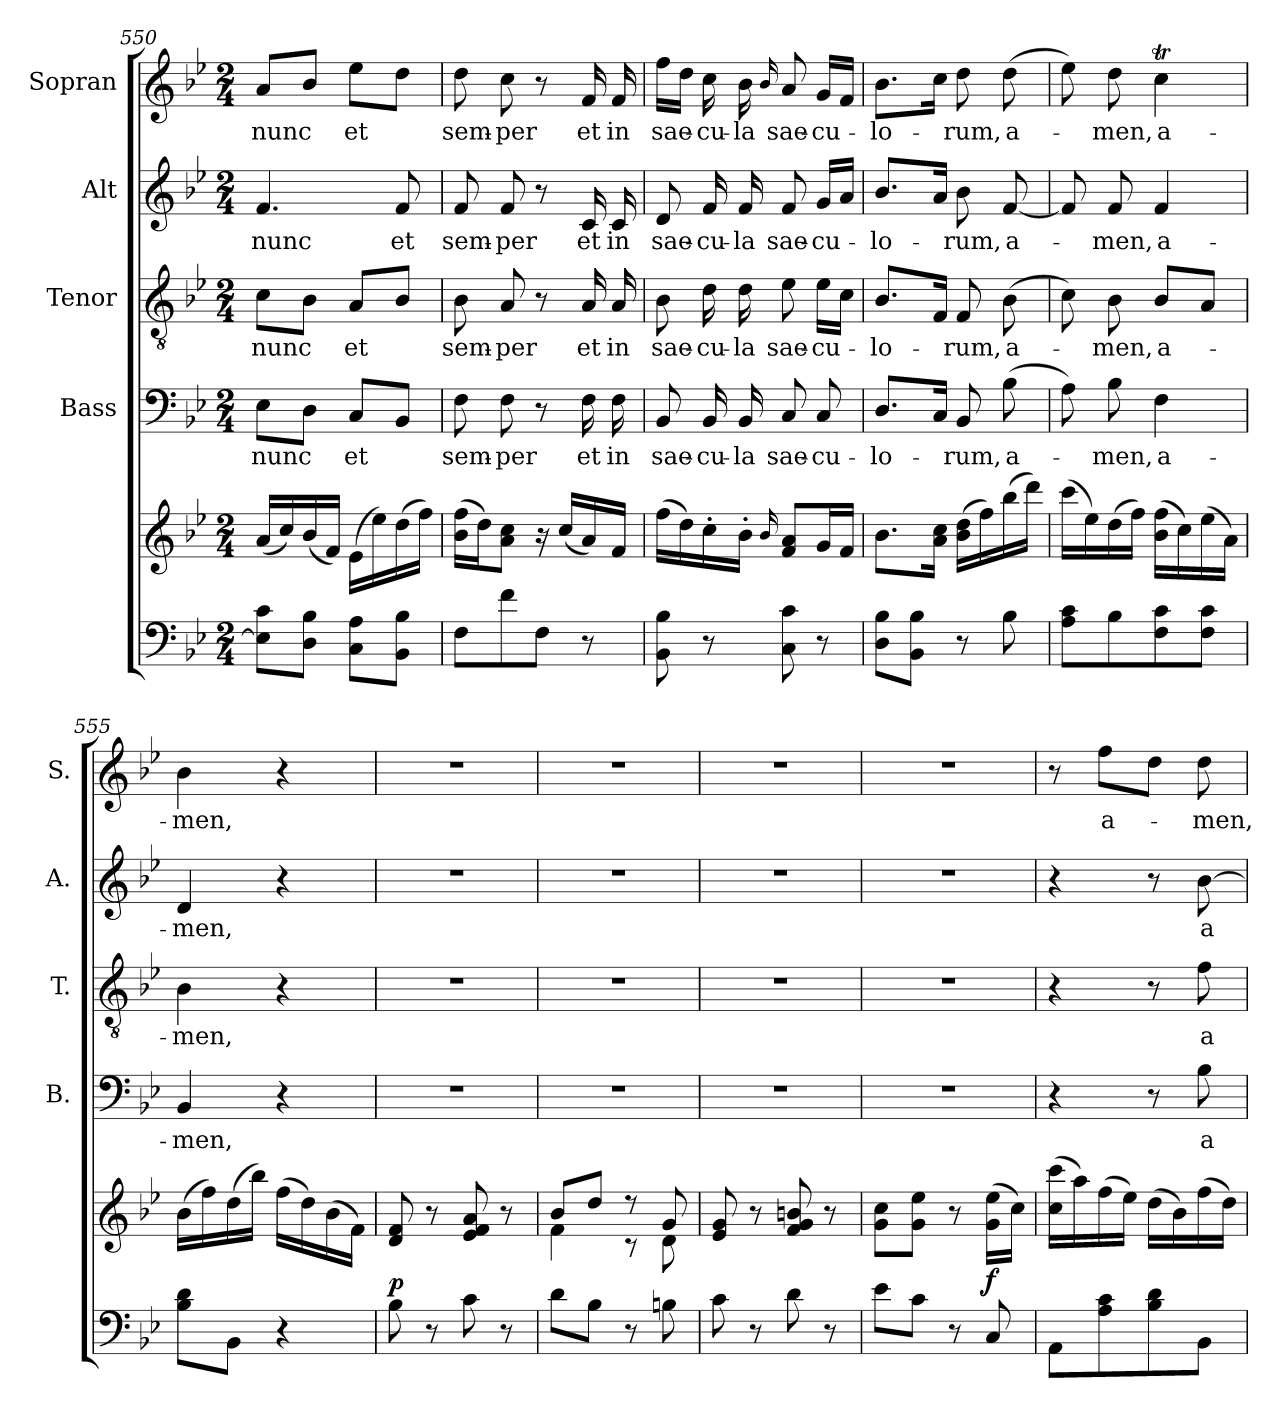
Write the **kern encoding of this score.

**kern	**kern	**dynam	**kern	**text	**kern	**text	**kern	**text	**kern	**text
*part5	*part5	*part5	*part4	*part4	*part3	*part3	*part2	*part2	*part1	*part1
*staff6	*staff5	*staff5/6	*staff4	*staff4	*staff3	*staff3	*staff2	*staff2	*staff1	*staff1
*	*	*	*I"Bass	*	*I"Tenor	*	*I"Alt	*	*I"Sopran	*
*	*	*	*I'B.	*	*I'T.	*	*I'A.	*	*I'S.	*
!!LO:LB:g=z
*clefF4	*clefG2	*	*clefF4	*	*clefGv2	*	*clefG2	*	*clefG2	*
*k[b-e-]	*k[b-e-]	*	*k[b-e-]	*	*k[b-e-]	*	*k[b-e-]	*	*k[b-e-]	*
*B-:	*B-:	*	*B-:	*	*B-:	*	*B-:	*	*B-:	*
*M2/4	*M2/4	*	*M2/4	*	*M2/4	*	*M2/4	*	*M2/4	*
=550	=550	=550	=550	=550	=550	=550	=550	=550	=550	=550
!	!	!	!	!LO:LY:b	!	!LO:LY:b	!	!LO:LY:b	!	!LO:LY:b
8E-\] 8c\L	(<16a/LL	.	8E-\L	nunc	8c\L	nunc	4.f/	nunc	8a/L	nunc
.	16cc/)	.	.	.	.	.	.	.	.	.
8D\ 8B-\J	(<16b-/	.	8D\J	.	8B-\J	.	.	.	8b-/J	.
.	16f/JJ)	.	.	.	.	.	.	.	.	.
!	!	!	!	!LO:LY:b	!	!LO:LY:b	!	!	!	!LO:LY:b
8C\ 8A\L	(>16e-\LL	.	8C/L	et	8A/L	et	.	.	8ee-\L	et
.	16ee-\)	.	.	.	.	.	.	.	.	.
!	!	!	!	!	!	!	!	!LO:LY:b	!	!
8BB-\ 8B-\J	(>16dd\	.	8BB-/J	.	8B-/J	.	8f/	et	8dd\J	.
.	16ff\JJ)	.	.	.	.	.	.	.	.	.
=551	=551	=551	=551	=551	=551	=551	=551	=551	=551	=551
!	!	!	!	!LO:LY:b	!	!LO:LY:b	!	!LO:LY:b	!	!LO:LY:b
8F\L	(>16b-\ 16ff\LL	.	8F\	sem-	8B-\	sem-	8f/	sem-	8dd\	sem-
.	16dd\J)	.	.	.	.	.	.	.	.	.
!	!	!	!	!LO:LY:b	!	!LO:LY:b	!	!LO:LY:b	!	!LO:LY:b
8f\	8a\ 8cc\J	.	8F\	-per	8A/	-per	8f/	-per	8cc\	-per
8F\J	16r	.	8r	.	8r	.	8r	.	8r	.
.	(<16cc/LL	.	.	.	.	.	.	.	.	.
!	!	!	!	!LO:LY:b	!	!LO:LY:b	!	!LO:LY:b	!	!LO:LY:b
8r	16a/)	.	16F\	et	16A/	et	16c/	et	16f/	et
!	!	!	!	!LO:LY:b	!	!LO:LY:b	!	!LO:LY:b	!	!LO:LY:b
.	16f/JJ	.	16F\	in	16A/	in	16c/	in	16f/	in
=552	=552	=552	=552	=552	=552	=552	=552	=552	=552	=552
!	!	!	!	!LO:LY:b	!	!LO:LY:b	!	!LO:LY:b	!	!LO:LY:b
8BB-\ 8B-\	(>16ff\LL	.	8BB-/	sae-	8B-\	sae-	8d/	sae-	16ff\LL	sae-
.	16dd\)	.	.	.	.	.	.	.	16dd\JJ	.
!	!	!	!	!LO:LY:b	!	!LO:LY:b	!	!LO:LY:b	!	!LO:LY:b
8r	16cc'>\	.	16BB-/	-cu-	16d\	-cu-	16f/	-cu-	16cc\	-cu-
!	!	!	!	!LO:LY:b	!	!LO:LY:b	!	!LO:LY:b	!	!LO:LY:b
.	16b-'>\JJ	.	16BB-/	-la	16d\	-la	16f/	-la	16b-\	-la
.	16qqb-/	.	.	.	.	.	.	.	16qqb-/	.
!	!	!	!	!LO:LY:b	!	!LO:LY:b	!	!LO:LY:b	!	!LO:LY:b
8C\ 8c\	8f/ 8a/L	.	8C/	sae-	8e-\	sae-	8f/	sae-	8a/	sae-
!	!	!	!	!LO:LY:b	!	!LO:LY:b	!	!LO:LY:b	!	!LO:LY:b
8r	16g/L	.	8C/	-cu-	16e-\LL	-cu-	16g/LL	-cu-	16g/LL	-cu-
.	16f/JJ	.	.	.	16c\JJ	.	16a/JJ	.	16f/JJ	.
=553	=553	=553	=553	=553	=553	=553	=553	=553	=553	=553
!	!	!	!	!LO:LY:b	!	!LO:LY:b	!	!LO:LY:b	!	!LO:LY:b
8D\ 8B-\L	8.b-\L	.	8.D/L	-lo-	8.B-/L	-lo-	8.b-/L	-lo-	8.b-\L	-lo-
8BB-\ 8B-\J	.	.	.	.	.	.	.	.	.	.
.	16a\ 16cc\Jk	.	16C/Jk	.	16F/Jk	.	16a/Jk	.	16cc\Jk	.
!	!	!	!	!LO:LY:b	!	!LO:LY:b	!	!LO:LY:b	!	!LO:LY:b
8r	(>16b-\ 16dd\LL	.	8BB-/	-rum,	8F/	-rum,	8b-\	-rum,	8dd\	-rum,
.	16ff\)	.	.	.	.	.	.	.	.	.
!	!	!	!	!LO:LY:b	!	!LO:LY:b	!	!LO:LY:b	!	!LO:LY:b
8B-\	(>16bb-\	.	(>8B-\	a-	(>8B-\	a-	[8f/	a-	(>8dd\	a-
.	16ddd\JJ)	.	.	.	.	.	.	.	.	.
=554	=554	=554	=554	=554	=554	=554	=554	=554	=554	=554
8A\ 8c\L	(>16ccc\LL	.	8A\)	.	8c\)	.	8f/]	.	8ee-\)	.
.	16ee-\)	.	.	.	.	.	.	.	.	.
!	!	!	!	!LO:LY:b	!	!LO:LY:b	!	!LO:LY:b	!	!LO:LY:b
8B-\	(>16dd\	.	8B-\	-men,	8B-\	-men,	8f/	-men,	8dd\	-men,
.	16ff\JJ)	.	.	.	.	.	.	.	.	.
!	!	!	!	!LO:LY:b	!	!LO:LY:b	!	!LO:LY:b	!	!LO:LY:b
8F\ 8c\	(>16b-\ 16ff\LL	.	4F\	a-	8B-/L	a-	4f/	a-	4ccT\	a-
.	16cc\)	.	.	.	.	.	.	.	.	.
8F\ 8c\J	(>16ee-\	.	.	.	8A/J	.	.	.	.	.
.	16a\JJ)	.	.	.	.	.	.	.	.	.
=555	=555	=555	=555	=555	=555	=555	=555	=555	=555	=555
!	!	!	!	!LO:LY:b	!	!LO:LY:b	!	!LO:LY:b	!	!LO:LY:b
8B-\ 8d\L	(>16b-\LL	.	4BB-/	-men,	4B-\	-men,	4d/	-men,	4b-\	-men,
.	16ff\)	.	.	.	.	.	.	.	.	.
8BB-\J	(>16dd\	.	.	.	.	.	.	.	.	.
.	16bb-\JJ)	.	.	.	.	.	.	.	.	.
4r	(>16ff\LL	.	4r	.	4r	.	4r	.	4r	.
.	16dd\)	.	.	.	.	.	.	.	.	.
.	(>16b-\	.	.	.	.	.	.	.	.	.
.	16f\JJ)	.	.	.	.	.	.	.	.	.
!!LO:PB:g=z
=556	=556	=556	=556	=556	=556	=556	=556	=556	=556	=556
!	!	!LO:DY:a=2	!	!	!	!	!	!	!	!
8B-\	8d/ 8f/	p	2r	.	2r	.	2r	.	2r	.
8r	8r	.	.	.	.	.	.	.	.	.
8c\	8e-/ 8f/ 8a/	.	.	.	.	.	.	.	.	.
8r	8r	.	.	.	.	.	.	.	.	.
=557	=557	=557	=557	=557	=557	=557	=557	=557	=557	=557
*	*^	*	*	*	*	*	*	*	*	*
8d\L	8b-/L	4f\	.	2r	.	2r	.	2r	.	2r	.
8B-\J	8dd/J	.	.	.	.	.	.	.	.	.	.
8r	8r	8r	.	.	.	.	.	.	.	.	.
8Bn\	8g/	8d\	.	.	.	.	.	.	.	.	.
*	*v	*v	*	*	*	*	*	*	*	*	*
=558	=558	=558	=558	=558	=558	=558	=558	=558	=558	=558
8c\	8e-/ 8g/	.	2r	.	2r	.	2r	.	2r	.
8r	8r	.	.	.	.	.	.	.	.	.
8d\	8f/ 8g/ 8bn/	.	.	.	.	.	.	.	.	.
8r	8r	.	.	.	.	.	.	.	.	.
=559	=559	=559	=559	=559	=559	=559	=559	=559	=559	=559
8e-\L	8g\ 8cc\L	.	2r	.	2r	.	2r	.	2r	.
8c\J	8g\ 8ee-\J	.	.	.	.	.	.	.	.	.
8r	8r	.	.	.	.	.	.	.	.	.
!	!	!LO:DY:b	!	!	!	!	!	!	!	!
8C/	(>16g\ 16ee-\LL	f	.	.	.	.	.	.	.	.
.	16cc\JJ)	.	.	.	.	.	.	.	.	.
=560	=560	=560	=560	=560	=560	=560	=560	=560	=560	=560
8AA\L	(>16cc\ 16ccc\LL	.	4r	.	4r	.	4r	.	8r	.
.	16aa\)	.	.	.	.	.	.	.	.	.
!	!	!	!	!	!	!	!	!	!	!LO:LY:b
8A\ 8c\	(>16ff\	.	.	.	.	.	.	.	8ff\L	a-
.	16ee-\JJ)	.	.	.	.	.	.	.	.	.
8B-\ 8d\	(>16dd\LL	.	8r	.	8r	.	8r	.	8dd\J	.
.	16b-\)	.	.	.	.	.	.	.	.	.
!	!	!	!	!LO:LY:b	!	!LO:LY:b	!	!LO:LY:b	!	!LO:LY:b
8BB-\J	(>16ff\	.	8B-\	a-	8f\	a-	[8b-\	a-	8dd\	-men,
.	16dd\JJ)	.	.	.	.	.	.	.	.	.
=	=	=	=	=	=	=	=	=	=	=
*-	*-	*-	*-	*-	*-	*-	*-	*-	*-	*-
